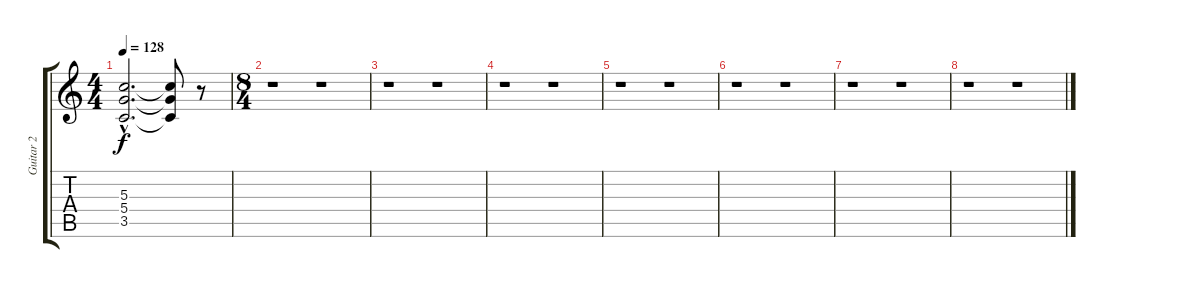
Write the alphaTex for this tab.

\track ("Guitar 2" "Guitar 2") {instrument electricguitarclean}
\staff {score tabs}
\tuning (E4 B3 G3 D3 A2 E2) {hide}
\ts (4 4)
\tempo 128
\clef g2
\ks c
(5.3{hac t} 5.4{hac t} 3.5{hac t}).2{d dy f} (5.3{t} 5.4{t} 3.5{t}).8 r.8 |
\ts (8 4)
r.1 r.1 |
r.1 r.1 |
r.1 r.1 |
r.1 r.1 |
r.1 r.1 |
r.1 r.1 |
r.1 r.1
